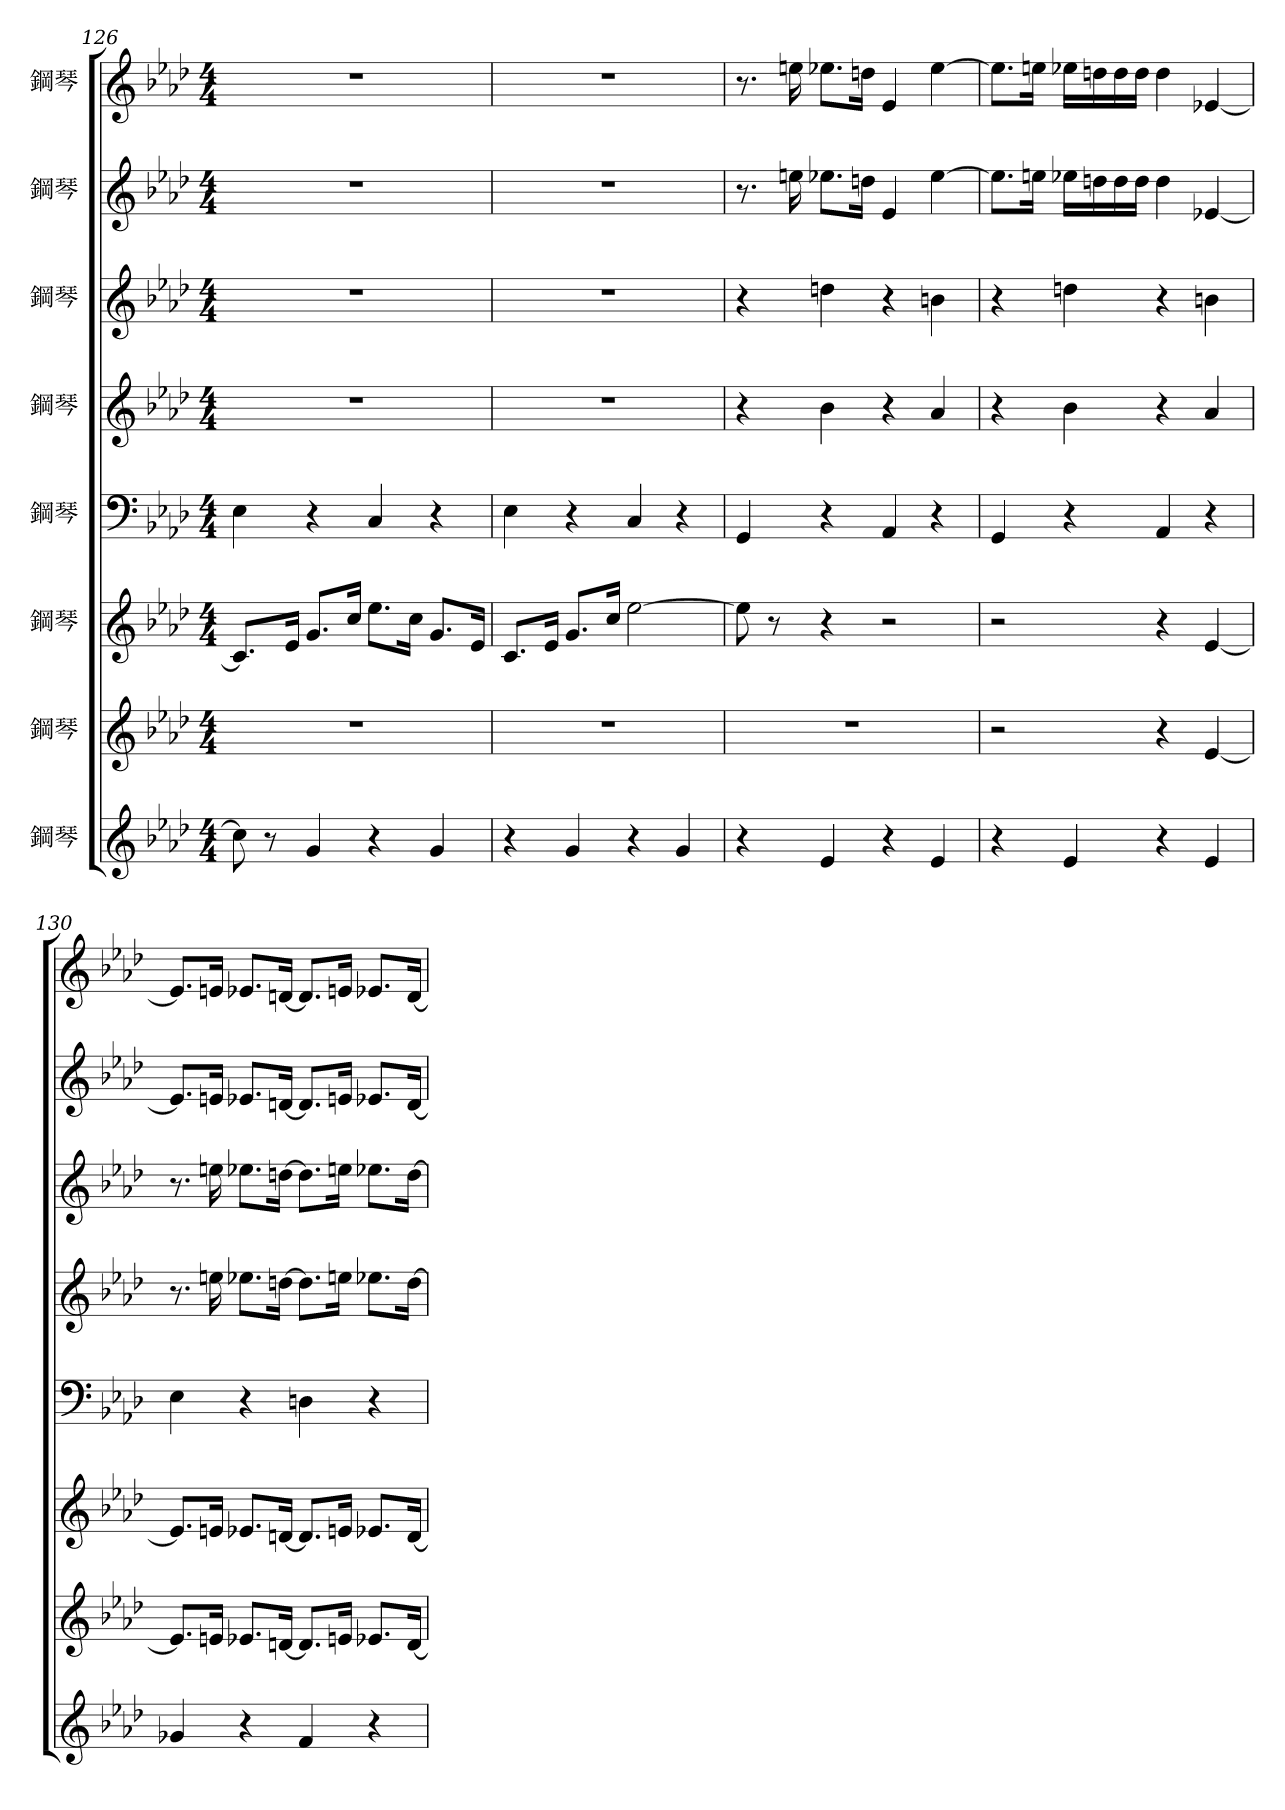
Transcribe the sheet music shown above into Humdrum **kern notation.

**kern	**kern	**kern	**kern	**kern	**kern	**kern	**kern
*part8	*part7	*part6	*part5	*part4	*part3	*part2	*part1
*staff8	*staff7	*staff6	*staff5	*staff4	*staff3	*staff2	*staff1
*I"鋼琴	*I"鋼琴	*I"鋼琴	*I"鋼琴	*I"鋼琴	*I"鋼琴	*I"鋼琴	*I"鋼琴
*clefG2	*clefG2	*clefG2	*clefF4	*clefG2	*clefG2	*clefG2	*clefG2
*k[b-e-a-d-]	*k[b-e-a-d-]	*k[b-e-a-d-]	*k[b-e-a-d-]	*k[b-e-a-d-]	*k[b-e-a-d-]	*k[b-e-a-d-]	*k[b-e-a-d-]
*M4/4	*M4/4	*M4/4	*M4/4	*M4/4	*M4/4	*M4/4	*M4/4
=126	=126	=126	=126	=126	=126	=126	=126
8cc\]	1r	8.c/L]	4E-\	1r	1r	1r	1r
8r	.	.	.	.	.	.	.
.	.	16e-/Jk	.	.	.	.	.
4g/	.	8.g/L	4r	.	.	.	.
.	.	16cc/Jk	.	.	.	.	.
4r	.	8.ee-\L	4C/	.	.	.	.
.	.	16cc\Jk	.	.	.	.	.
4g/	.	8.g/L	4r	.	.	.	.
.	.	16e-/Jk	.	.	.	.	.
!!LO:PB:g=z
=127	=127	=127	=127	=127	=127	=127	=127
4r	1r	8.c/L	4E-\	1r	1r	1r	1r
.	.	16e-/Jk	.	.	.	.	.
4g/	.	8.g/L	4r	.	.	.	.
.	.	16cc/Jk	.	.	.	.	.
4r	.	[2ee-\	4C/	.	.	.	.
4g/	.	.	4r	.	.	.	.
=128	=128	=128	=128	=128	=128	=128	=128
4r	1r	8ee-\]	4GG/	4r	4r	8.r	8.r
.	.	8r	.	.	.	.	.
.	.	.	.	.	.	16een\	16een\
4e-/	.	4r	4r	4b-\	4ddn\	8.ee-X\L	8.ee-X\L
.	.	.	.	.	.	16ddn\Jk	16ddn\Jk
4r	.	2r	4AA-/	4r	4r	4e-/	4e-/
4e-/	.	.	4r	4a-/	4bn\	[4ee-\	[4ee-\
=129	=129	=129	=129	=129	=129	=129	=129
4r	2r	2r	4GG/	4r	4r	8.ee-\L]	8.ee-\L]
.	.	.	.	.	.	16een\Jk	16een\Jk
4e-/	.	.	4r	4b-\	4ddn\	16ee-X\LL	16ee-X\LL
.	.	.	.	.	.	16ddn\	16ddn\
.	.	.	.	.	.	16dd\	16dd\
.	.	.	.	.	.	16dd\JJ	16dd\JJ
4r	4r	4r	4AA-/	4r	4r	4dd\	4dd\
4e-/	[4e-/	[4e-/	4r	4a-/	4bn\	[4e-X/	[4e-X/
=130	=130	=130	=130	=130	=130	=130	=130
4g-X/	8.e-/L]	8.e-/L]	4E-\	8.r	8.r	8.e-/L]	8.e-/L]
.	16en/Jk	16en/Jk	.	16een\	16een\	16en/Jk	16en/Jk
4r	8.e-X/L	8.e-X/L	4r	8.ee-X\L	8.ee-X\L	8.e-X/L	8.e-X/L
.	[16dn/Jk	[16dn/Jk	.	[16ddn\Jk	[16ddn\Jk	[16dn/Jk	[16dn/Jk
4f/	8.d/L]	8.d/L]	4Dn\	8.dd\L]	8.dd\L]	8.d/L]	8.d/L]
.	16en/Jk	16en/Jk	.	16een\Jk	16een\Jk	16en/Jk	16en/Jk
4r	8.e-X/L	8.e-X/L	4r	8.ee-X\L	8.ee-X\L	8.e-X/L	8.e-X/L
.	[16d/Jk	[16d/Jk	.	[16dd\Jk	[16dd\Jk	[16d/Jk	[16d/Jk
=	=	=	=	=	=	=	=
*-	*-	*-	*-	*-	*-	*-	*-
